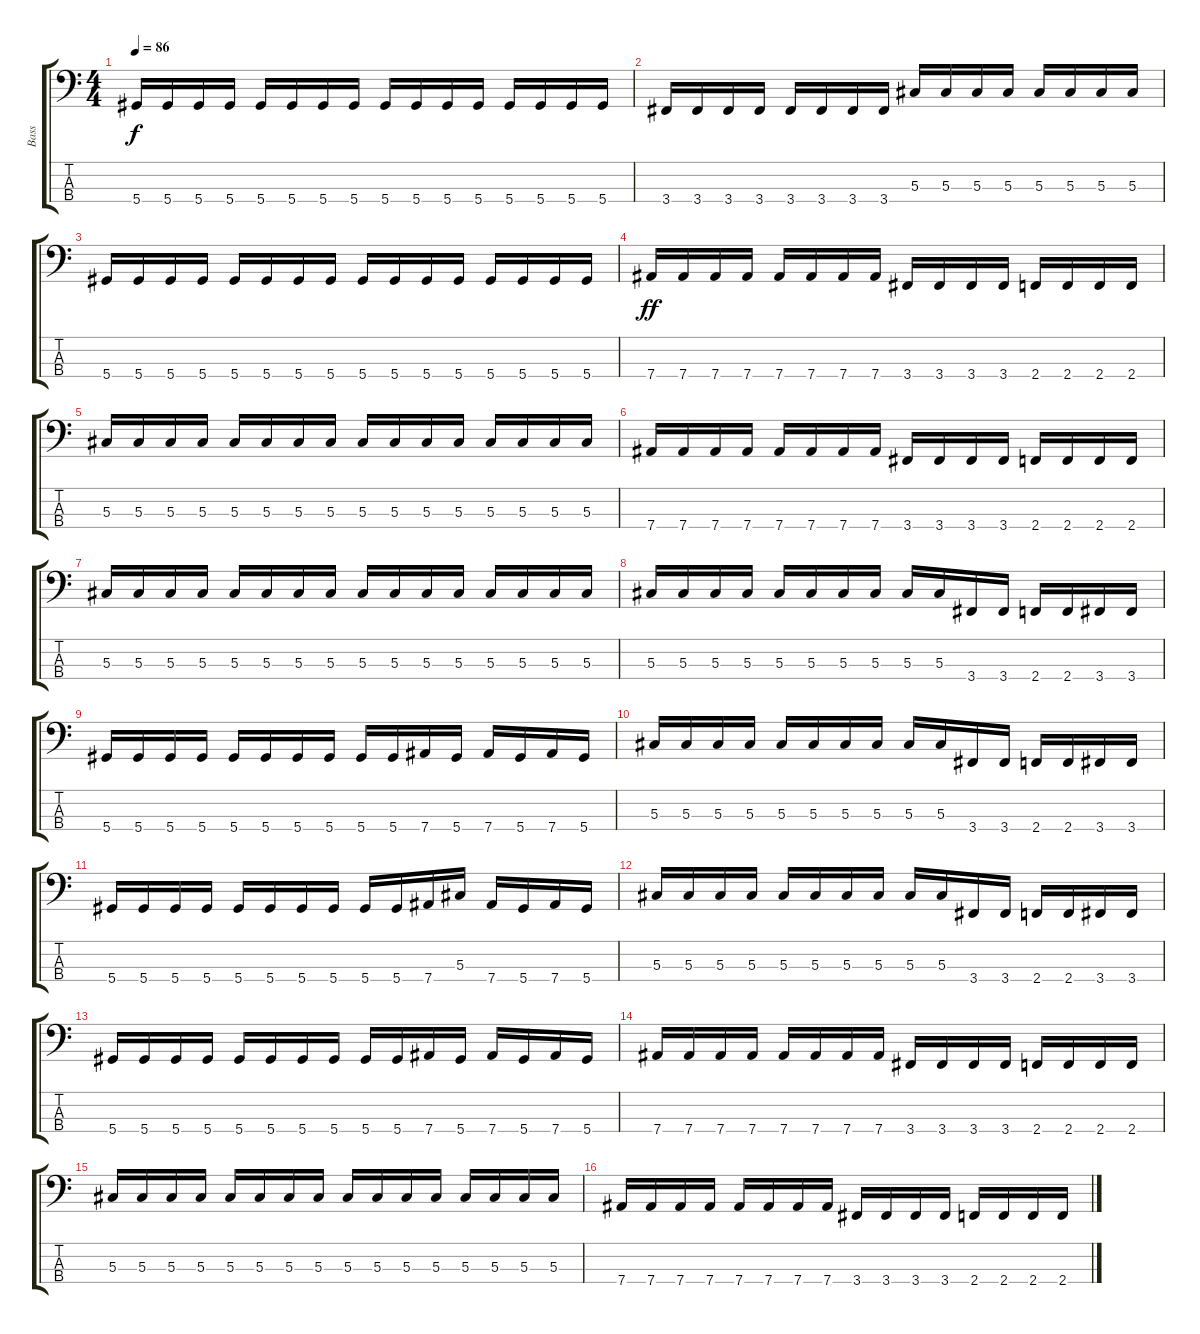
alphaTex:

\track ("Bass" "Bass") {instrument electricbasspick}
\staff {score tabs}
\tuning (Gb2 Db2 Ab1 Eb1) {hide}
\ts (4 4)
\tempo 86
\clef f4
\ks c
5.4.16{dy f} 5.4.16 5.4.16 5.4.16 5.4.16 5.4.16 5.4.16 5.4.16 5.4.16 5.4.16 5.4.16 5.4.16 5.4.16 5.4.16 5.4.16 5.4.16 |
3.4.16 3.4.16 3.4.16 3.4.16 3.4.16 3.4.16 3.4.16 3.4.16 5.3.16 5.3.16 5.3.16 5.3.16 5.3.16 5.3.16 5.3.16 5.3.16 |
5.4.16 5.4.16 5.4.16 5.4.16 5.4.16 5.4.16 5.4.16 5.4.16 5.4.16 5.4.16 5.4.16 5.4.16 5.4.16 5.4.16 5.4.16 5.4.16 |
7.4.16{dy ff} 7.4.16 7.4.16 7.4.16 7.4.16 7.4.16 7.4.16 7.4.16 3.4.16 3.4.16 3.4.16 3.4.16 2.4.16 2.4.16 2.4.16 2.4.16 |
5.3.16 5.3.16 5.3.16 5.3.16 5.3.16 5.3.16 5.3.16 5.3.16 5.3.16 5.3.16 5.3.16 5.3.16 5.3.16 5.3.16 5.3.16 5.3.16 |
7.4.16 7.4.16 7.4.16 7.4.16 7.4.16 7.4.16 7.4.16 7.4.16 3.4.16 3.4.16 3.4.16 3.4.16 2.4.16 2.4.16 2.4.16 2.4.16 |
5.3.16 5.3.16 5.3.16 5.3.16 5.3.16 5.3.16 5.3.16 5.3.16 5.3.16 5.3.16 5.3.16 5.3.16 5.3.16 5.3.16 5.3.16 5.3.16 |
5.3.16 5.3.16 5.3.16 5.3.16 5.3.16 5.3.16 5.3.16 5.3.16 5.3.16 5.3.16 3.4.16 3.4.16 2.4.16 2.4.16 3.4.16 3.4.16 |
5.4.16 5.4.16 5.4.16 5.4.16 5.4.16 5.4.16 5.4.16 5.4.16 5.4.16 5.4.16 7.4.16 5.4.16 7.4.16 5.4.16 7.4.16 5.4.16 |
5.3.16 5.3.16 5.3.16 5.3.16 5.3.16 5.3.16 5.3.16 5.3.16 5.3.16 5.3.16 3.4.16 3.4.16 2.4.16 2.4.16 3.4.16 3.4.16 |
5.4.16 5.4.16 5.4.16 5.4.16 5.4.16 5.4.16 5.4.16 5.4.16 5.4.16 5.4.16 7.4.16 5.3.16 7.4.16 5.4.16 7.4.16 5.4.16 |
5.3.16 5.3.16 5.3.16 5.3.16 5.3.16 5.3.16 5.3.16 5.3.16 5.3.16 5.3.16 3.4.16 3.4.16 2.4.16 2.4.16 3.4.16 3.4.16 |
5.4.16 5.4.16 5.4.16 5.4.16 5.4.16 5.4.16 5.4.16 5.4.16 5.4.16 5.4.16 7.4.16 5.4.16 7.4.16 5.4.16 7.4.16 5.4.16 |
7.4.16 7.4.16 7.4.16 7.4.16 7.4.16 7.4.16 7.4.16 7.4.16 3.4.16 3.4.16 3.4.16 3.4.16 2.4.16 2.4.16 2.4.16 2.4.16 |
5.3.16 5.3.16 5.3.16 5.3.16 5.3.16 5.3.16 5.3.16 5.3.16 5.3.16 5.3.16 5.3.16 5.3.16 5.3.16 5.3.16 5.3.16 5.3.16 |
7.4.16 7.4.16 7.4.16 7.4.16 7.4.16 7.4.16 7.4.16 7.4.16 3.4.16 3.4.16 3.4.16 3.4.16 2.4.16 2.4.16 2.4.16 2.4.16
